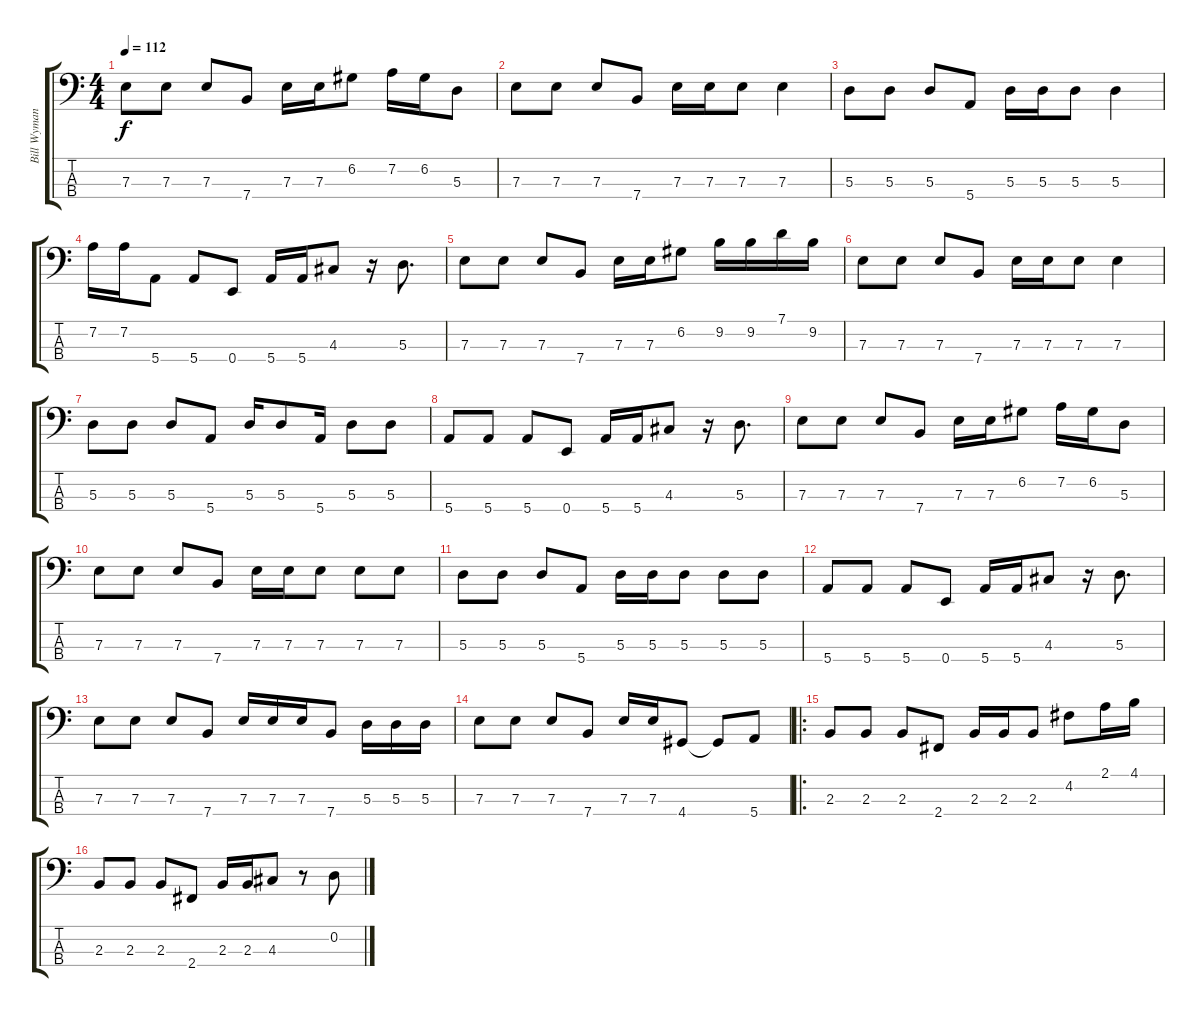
\track ("Bill Wyman" "Bill Wyman") {instrument electricbassfinger}
\staff {score tabs}
\tuning (G2 D2 A1 E1) {hide}
\ts (4 4)
\tempo 112
\clef f4
\ks c
7.3.8{dy f} 7.3.8 7.3.8 7.4.8 7.3.16 7.3.16 6.2.8 7.2.16 6.2.16 5.3.8 |
7.3.8 7.3.8 7.3.8 7.4.8 7.3.16 7.3.16 7.3.8 7.3.4 |
5.3.8 5.3.8 5.3.8 5.4.8 5.3.16 5.3.16 5.3.8 5.3.4 |
7.2.16 7.2.16 5.4.8 5.4.8 0.4.8 5.4.16 5.4.16 4.3.8 r.16 5.3.8{d} |
7.3.8 7.3.8 7.3.8 7.4.8 7.3.16 7.3.16 6.2.8 9.2.16 9.2.16 7.1.16 9.2.16 |
7.3.8 7.3.8 7.3.8 7.4.8 7.3.16 7.3.16 7.3.8 7.3.4 |
5.3.8 5.3.8 5.3.8 5.4.8 5.3.16 5.3.8 5.4.16 5.3.8 5.3.8 |
5.4.8 5.4.8 5.4.8 0.4.8 5.4.16 5.4.16 4.3.8 r.16 5.3.8{d} |
7.3.8 7.3.8 7.3.8 7.4.8 7.3.16 7.3.16 6.2.8 7.2.16 6.2.16 5.3.8 |
7.3.8 7.3.8 7.3.8 7.4.8 7.3.16 7.3.16 7.3.8 7.3.8 7.3.8 |
5.3.8 5.3.8 5.3.8 5.4.8 5.3.16 5.3.16 5.3.8 5.3.8 5.3.8 |
5.4.8 5.4.8 5.4.8 0.4.8 5.4.16 5.4.16 4.3.8 r.16 5.3.8{d} |
7.3.8 7.3.8 7.3.8 7.4.8 7.3.16 7.3.16 7.3.16 7.4.8 5.3.16 5.3.16 5.3.16 |
7.3.8 7.3.8 7.3.8 7.4.8 7.3.16 7.3.16 4.4.8 4.4{t}.8 5.4.8 |
\ro
2.3.8 2.3.8 2.3.8 2.4.8 2.3.16 2.3.16 2.3.8 4.2.8 2.1.16 4.1.16 |
2.3.8 2.3.8 2.3.8 2.4.8 2.3.16 2.3.16 4.3.8 r.8 0.2.8
